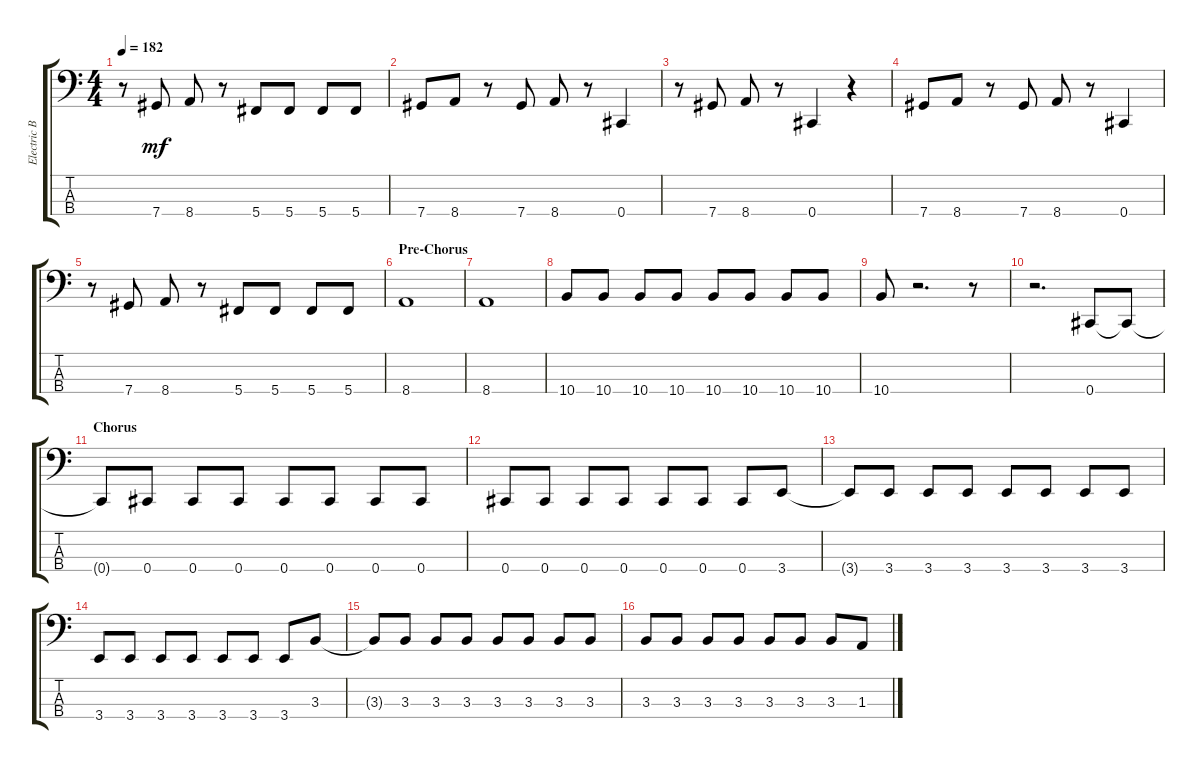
\track ("Electric Bass" "Electric B") {instrument electricbassfinger}
\staff {score tabs}
\tuning (Gb2 Db2 Ab1 Db1) {hide}
\ts (4 4)
\tempo 182
\clef f4
\ks c
r.8{dy mf} 7.4.8 8.4.8 r.8 5.4.8 5.4.8 5.4.8 5.4.8 |
7.4.8 8.4.8 r.8 7.4.8 8.4.8 r.8 0.4.4 |
r.8 7.4.8 8.4.8 r.8 0.4.4 r.4 |
7.4.8 8.4.8 r.8 7.4.8 8.4.8 r.8 0.4.4 |
r.8 7.4.8 8.4.8 r.8 5.4.8 5.4.8 5.4.8 5.4.8 |
\section ("" "Pre-Chorus")
8.4.1 |
8.4.1 |
10.4.8 10.4.8 10.4.8 10.4.8 10.4.8 10.4.8 10.4.8 10.4.8 |
10.4.8 r.2{d} r.8 |
r.2{d} 0.4.8 0.4{t}.8 |
\section ("" "Chorus")
0.4{t}.8 0.4.8 0.4.8 0.4.8 0.4.8 0.4.8 0.4.8 0.4.8 |
0.4.8 0.4.8 0.4.8 0.4.8 0.4.8 0.4.8 0.4.8 3.4.8 |
3.4{t}.8 3.4.8 3.4.8 3.4.8 3.4.8 3.4.8 3.4.8 3.4.8 |
3.4.8 3.4.8 3.4.8 3.4.8 3.4.8 3.4.8 3.4.8 3.3.8 |
3.3{t}.8 3.3.8 3.3.8 3.3.8 3.3.8 3.3.8 3.3.8 3.3.8 |
3.3.8 3.3.8 3.3.8 3.3.8 3.3.8 3.3.8 3.3.8 1.3.8
